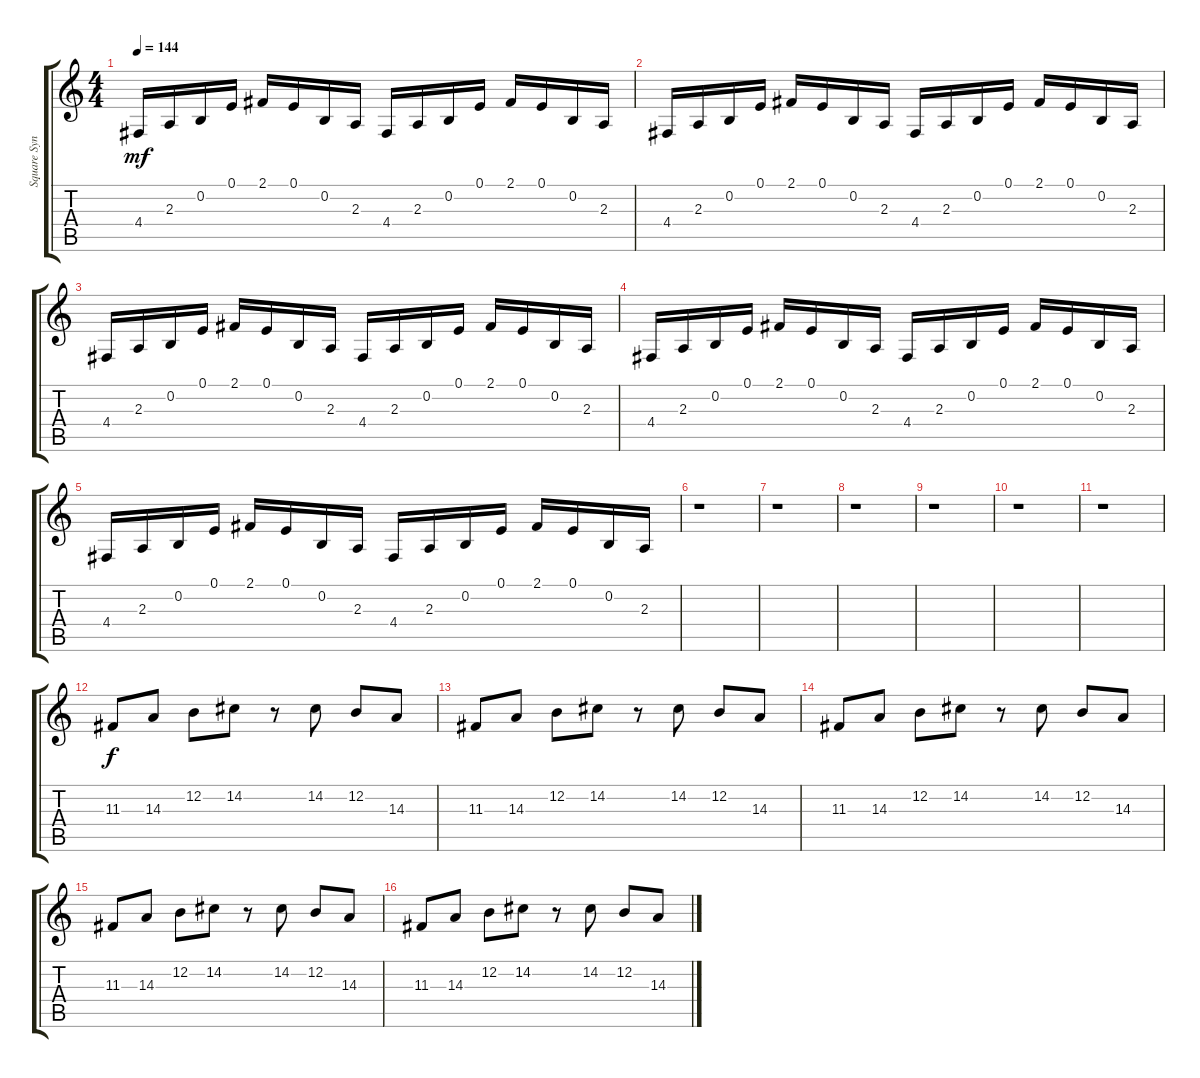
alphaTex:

\track ("Square Synth" "Square Syn") {instrument lead1square}
\staff {score tabs}
\tuning (E4 B3 G3 D3 A2 E2) {hide}
\ts (4 4)
\tempo 144
\clef g2
\ks c
4.4.16{dy mf} 2.3.16 0.2.16 0.1.16 2.1.16 0.1.16 0.2.16 2.3.16 4.4.16 2.3.16 0.2.16 0.1.16 2.1.16 0.1.16 0.2.16 2.3.16 |
4.4.16 2.3.16 0.2.16 0.1.16 2.1.16 0.1.16 0.2.16 2.3.16 4.4.16 2.3.16 0.2.16 0.1.16 2.1.16 0.1.16 0.2.16 2.3.16 |
4.4.16 2.3.16 0.2.16 0.1.16 2.1.16 0.1.16 0.2.16 2.3.16 4.4.16 2.3.16 0.2.16 0.1.16 2.1.16 0.1.16 0.2.16 2.3.16 |
4.4.16 2.3.16 0.2.16 0.1.16 2.1.16 0.1.16 0.2.16 2.3.16 4.4.16 2.3.16 0.2.16 0.1.16 2.1.16 0.1.16 0.2.16 2.3.16 |
4.4.16 2.3.16 0.2.16 0.1.16 2.1.16 0.1.16 0.2.16 2.3.16 4.4.16 2.3.16 0.2.16 0.1.16 2.1.16 0.1.16 0.2.16 2.3.16 |
r.1 |
r.1 |
r.1 |
r.1 |
r.1 |
r.1 |
11.3.8{dy f} 14.3.8 12.2.8 14.2.8 r.8 14.2.8 12.2.8 14.3.8 |
11.3.8 14.3.8 12.2.8 14.2.8 r.8 14.2.8 12.2.8 14.3.8 |
11.3.8 14.3.8 12.2.8 14.2.8 r.8 14.2.8 12.2.8 14.3.8 |
11.3.8 14.3.8 12.2.8 14.2.8 r.8 14.2.8 12.2.8 14.3.8 |
11.3.8 14.3.8 12.2.8 14.2.8 r.8 14.2.8 12.2.8 14.3.8
